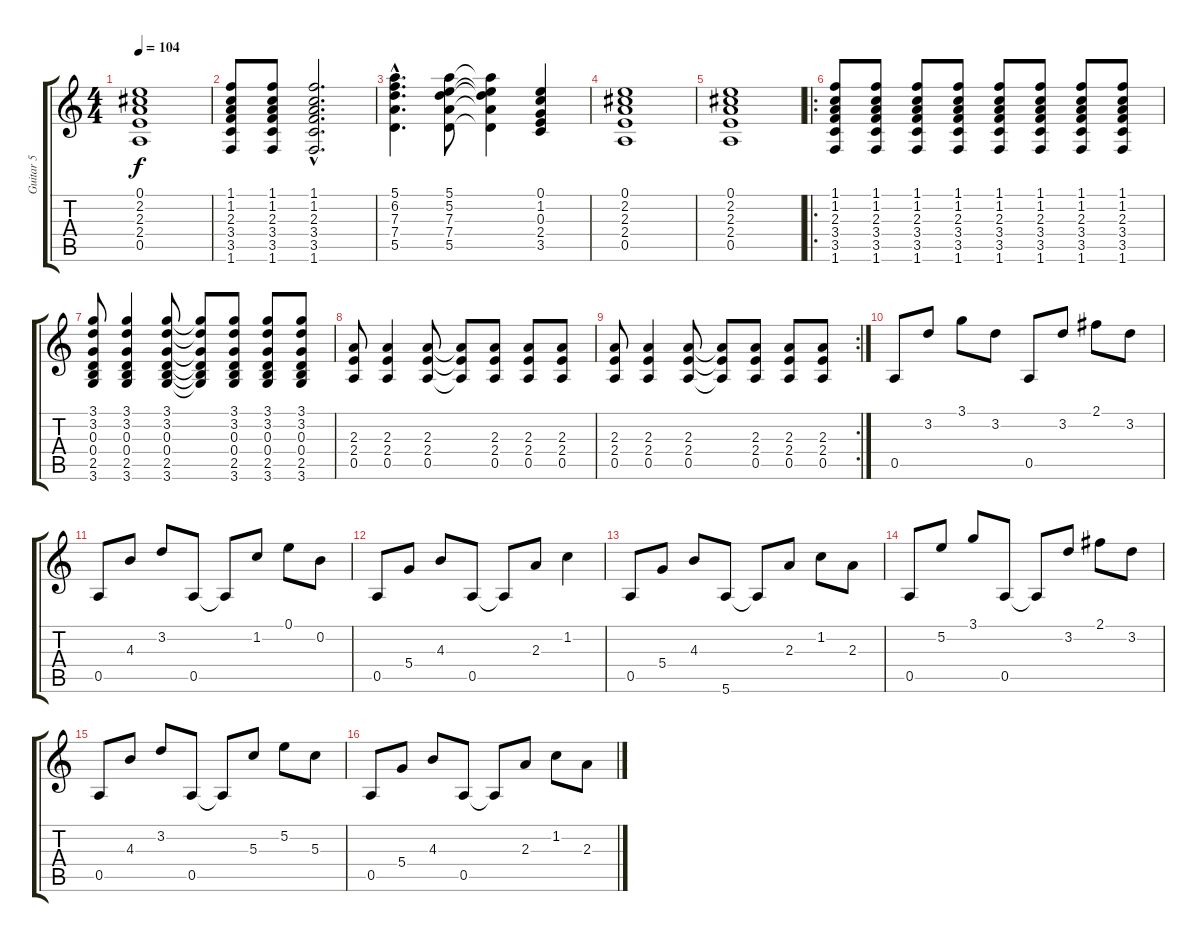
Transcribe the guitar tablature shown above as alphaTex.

\track ("Guitar 5" "Guitar 5") {instrument acousticguitarsteel}
\staff {score tabs}
\tuning (E4 B3 G3 D3 A2 E2) {hide}
\ts (4 4)
\tempo 104
\clef g2
\ks c
(0.1 2.2 2.3 2.4 0.5).1{dy f} |
(1.1 1.2 2.3 3.4 3.5 1.6).8 (1.1 1.2 2.3 3.4 3.5 1.6).8 (1.1{hac} 1.2{hac} 2.3{hac} 3.4{hac} 3.5{hac} 1.6{hac}).2{d} |
(5.1{hac} 6.2{hac} 7.3{hac} 7.4{hac} 5.5{hac}).4{d} (5.1 5.2 7.3 7.4 5.5).8 (5.1{t} 5.2{t} 7.3{t} 7.4{t} 5.5{t}).4 (0.1 1.2 0.3 2.4 3.5).4 |
(0.1 2.2 2.3 2.4 0.5).1 |
(0.1 2.2 2.3 2.4 0.5).1 |
\ro
(1.1 1.2 2.3 3.4 3.5 1.6).8 (1.1 1.2 2.3 3.4 3.5 1.6).8 (1.1 1.2 2.3 3.4 3.5 1.6).8 (1.1 1.2 2.3 3.4 3.5 1.6).8 (1.1 1.2 2.3 3.4 3.5 1.6).8 (1.1 1.2 2.3 3.4 3.5 1.6).8 (1.1 1.2 2.3 3.4 3.5 1.6).8 (1.1 1.2 2.3 3.4 3.5 1.6).8 |
(3.1 3.2 0.3 0.4 2.5 3.6).8 (3.1 3.2 0.3 0.4 2.5 3.6).4 (3.1 3.2 0.3 0.4 2.5 3.6).8 (3.1{t} 3.2{t} 0.3{t} 0.4{t} 2.5{t} 3.6{t}).8 (3.1 3.2 0.3 0.4 2.5 3.6).8 (3.1 3.2 0.3 0.4 2.5 3.6).8 (3.1 3.2 0.3 0.4 2.5 3.6).8 |
(2.3 2.4 0.5).8 (2.3 2.4 0.5).4 (2.3 2.4 0.5).8 (2.3{t} 2.4{t} 0.5{t}).8 (2.3 2.4 0.5).8 (2.3 2.4 0.5).8 (2.3 2.4 0.5).8 |
\rc 2
(2.3 2.4 0.5).8 (2.3 2.4 0.5).4 (2.3 2.4 0.5).8 (2.3{t} 2.4{t} 0.5{t}).8 (2.3 2.4 0.5).8 (2.3 2.4 0.5).8 (2.3 2.4 0.5).8 |
0.5.8 3.2.8 3.1.8 3.2.8 0.5.8 3.2.8 2.1.8 3.2.8 |
0.5.8 4.3.8 3.2.8 0.5.8 0.5{t}.8 1.2.8 0.1.8 0.2.8 |
0.5.8 5.4.8 4.3.8 0.5.8 0.5{t}.8 2.3.8 1.2.4 |
0.5.8 5.4.8 4.3.8 5.6.8 5.6{t}.8 2.3.8 1.2.8 2.3.8 |
0.5.8 5.2.8 3.1.8 0.5.8 0.5{t}.8 3.2.8 2.1.8 3.2.8 |
0.5.8 4.3.8 3.2.8 0.5.8 0.5{t}.8 5.3.8 5.2.8 5.3.8 |
0.5.8 5.4.8 4.3.8 0.5.8 0.5{t}.8 2.3.8 1.2.8 2.3.8
